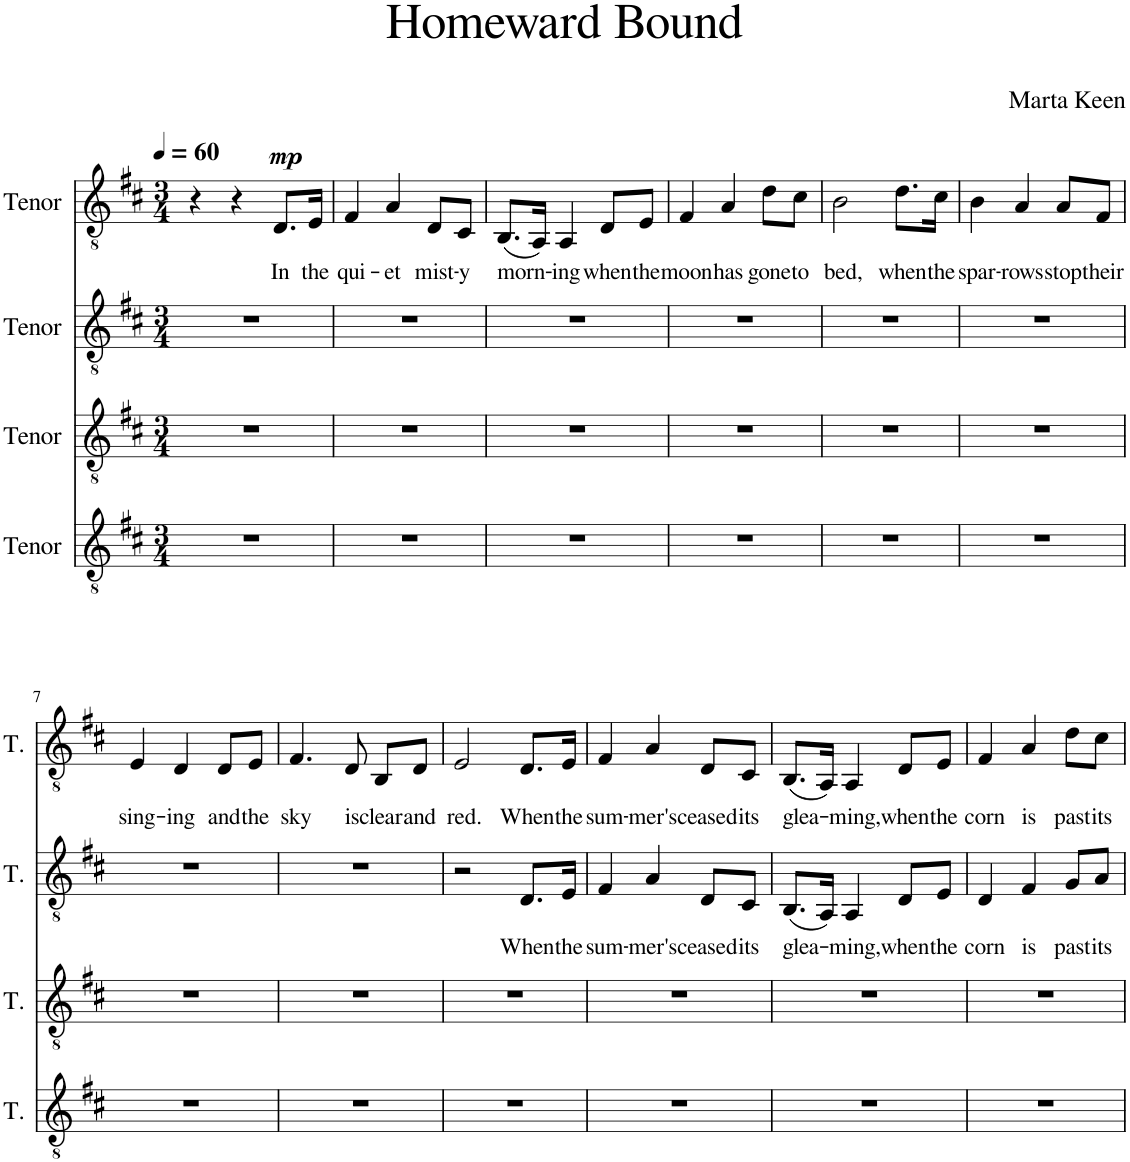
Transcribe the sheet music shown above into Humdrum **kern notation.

**kern	**kern	**kern	**text	**kern	**text	**dynam
*part4	*part3	*part2	*part2	*part1	*part1	*part1
*staff4	*staff3	*staff2	*staff2	*staff1	*staff1	*staff1
*I"Tenor	*I"Tenor	*I"Tenor	*	*I"Tenor	*	*
*I'T.	*I'T.	*I'T.	*	*I'T.	*	*
*clefGv2	*clefGv2	*clefGv2	*	*clefGv2	*	*
*k[f#c#]	*k[f#c#]	*k[f#c#]	*	*k[f#c#]	*	*
*M3/4	*M3/4	*M3/4	*	*M3/4	*	*
*MM60	*MM60	*MM60	*	*MM60	*	*
=1	=1	=1	=1	=1	=1	=1
2.r	2.r	2.r	.	4r	.	.
.	.	.	.	4r	.	.
!	!	!	!	!	!LO:LY:b	!LO:DY:a
.	.	.	.	8.D/L	In	mp
!	!	!	!	!	!LO:LY:b	!
.	.	.	.	16E/Jk	the	.
=2	=2	=2	=2	=2	=2	=2
!	!	!	!	!	!LO:LY:b	!
2.r	2.r	2.r	.	4F#/	qui-	.
!	!	!	!	!	!LO:LY:b	!
.	.	.	.	4A/	-et	.
!	!	!	!	!	!LO:LY:b	!
.	.	.	.	8D/L	mist-	.
!	!	!	!	!	!LO:LY:b	!
.	.	.	.	8C#/J	-y	.
=3	=3	=3	=3	=3	=3	=3
!	!	!	!	!	!LO:LY:b	!
2.r	2.r	2.r	.	(8.BB/L	morn-	.
.	.	.	.	16AA/Jk)	.	.
!	!	!	!	!	!LO:LY:b	!
.	.	.	.	4AA/	-ing	.
!	!	!	!	!	!LO:LY:b	!
.	.	.	.	8D/L	when	.
!	!	!	!	!	!LO:LY:b	!
.	.	.	.	8E/J	the	.
=4	=4	=4	=4	=4	=4	=4
!	!	!	!	!	!LO:LY:b	!
2.r	2.r	2.r	.	4F#/	moon	.
!	!	!	!	!	!LO:LY:b	!
.	.	.	.	4A/	has	.
!	!	!	!	!	!LO:LY:b	!
.	.	.	.	8d\L	gone	.
!	!	!	!	!	!LO:LY:b	!
.	.	.	.	8c#\J	to	.
=5	=5	=5	=5	=5	=5	=5
!	!	!	!	!	!LO:LY:b	!
2.r	2.r	2.r	.	2B\	bed,	.
!	!	!	!	!	!LO:LY:b	!
.	.	.	.	8.d\L	when	.
!	!	!	!	!	!LO:LY:b	!
.	.	.	.	16c#\Jk	the	.
=6	=6	=6	=6	=6	=6	=6
!	!	!	!	!	!LO:LY:b	!
2.r	2.r	2.r	.	4B\	spar-	.
!	!	!	!	!	!LO:LY:b	!
.	.	.	.	4A/	-rows	.
!	!	!	!	!	!LO:LY:b	!
.	.	.	.	8A/L	stop	.
!	!	!	!	!	!LO:LY:b	!
.	.	.	.	8F#/J	their	.
!!LO:LB:g=z
=7	=7	=7	=7	=7	=7	=7
!	!	!	!	!	!LO:LY:b	!
2.r	2.r	2.r	.	4E/	sing-	.
!	!	!	!	!	!LO:LY:b	!
.	.	.	.	4D/	-ing	.
!	!	!	!	!	!LO:LY:b	!
.	.	.	.	8D/L	and	.
!	!	!	!	!	!LO:LY:b	!
.	.	.	.	8E/J	the	.
=8	=8	=8	=8	=8	=8	=8
!	!	!	!	!	!LO:LY:b	!
2.r	2.r	2.r	.	4.F#/	sky	.
!	!	!	!	!	!LO:LY:b	!
.	.	.	.	8D/	is	.
!	!	!	!	!	!LO:LY:b	!
.	.	.	.	8BB/L	clear	.
!	!	!	!	!	!LO:LY:b	!
.	.	.	.	8D/J	and	.
=9	=9	=9	=9	=9	=9	=9
!	!	!	!	!	!LO:LY:b	!
2.r	2.r	2r	.	2E/	red.	.
!	!	!	!LO:LY:b	!	!LO:LY:b	!
.	.	8.D/L	When	8.D/L	When	.
!	!	!	!LO:LY:b	!	!LO:LY:b	!
.	.	16E/Jk	the	16E/Jk	the	.
=10	=10	=10	=10	=10	=10	=10
!	!	!	!LO:LY:b	!	!LO:LY:b	!
2.r	2.r	4F#/	sum-	4F#/	sum-	.
!	!	!	!LO:LY:b	!	!LO:LY:b	!
.	.	4A/	-mer's	4A/	-mer's	.
!	!	!	!LO:LY:b	!	!LO:LY:b	!
.	.	8D/L	ceased	8D/L	ceased	.
!	!	!	!LO:LY:b	!	!LO:LY:b	!
.	.	8C#/J	its	8C#/J	its	.
=11	=11	=11	=11	=11	=11	=11
!	!	!	!LO:LY:b	!	!LO:LY:b	!
2.r	2.r	(8.BB/L	glea-	(8.BB/L	glea-	.
.	.	16AA/Jk)	.	16AA/Jk)	.	.
!	!	!	!LO:LY:b	!	!LO:LY:b	!
.	.	4AA/	-ming,	4AA/	-ming,	.
!	!	!	!LO:LY:b	!	!LO:LY:b	!
.	.	8D/L	when	8D/L	when	.
!	!	!	!LO:LY:b	!	!LO:LY:b	!
.	.	8E/J	the	8E/J	the	.
=12	=12	=12	=12	=12	=12	=12
!	!	!	!LO:LY:b	!	!LO:LY:b	!
2.r	2.r	4D/	corn	4F#/	corn	.
!	!	!	!LO:LY:b	!	!LO:LY:b	!
.	.	4F#/	is	4A/	is	.
!	!	!	!LO:LY:b	!	!LO:LY:b	!
.	.	8G/L	past	8d\L	past	.
!	!	!	!LO:LY:b	!	!LO:LY:b	!
.	.	8A/J	its	8c#\J	its	.
=	=	=	=	=	=	=
*-	*-	*-	*-	*-	*-	*-
